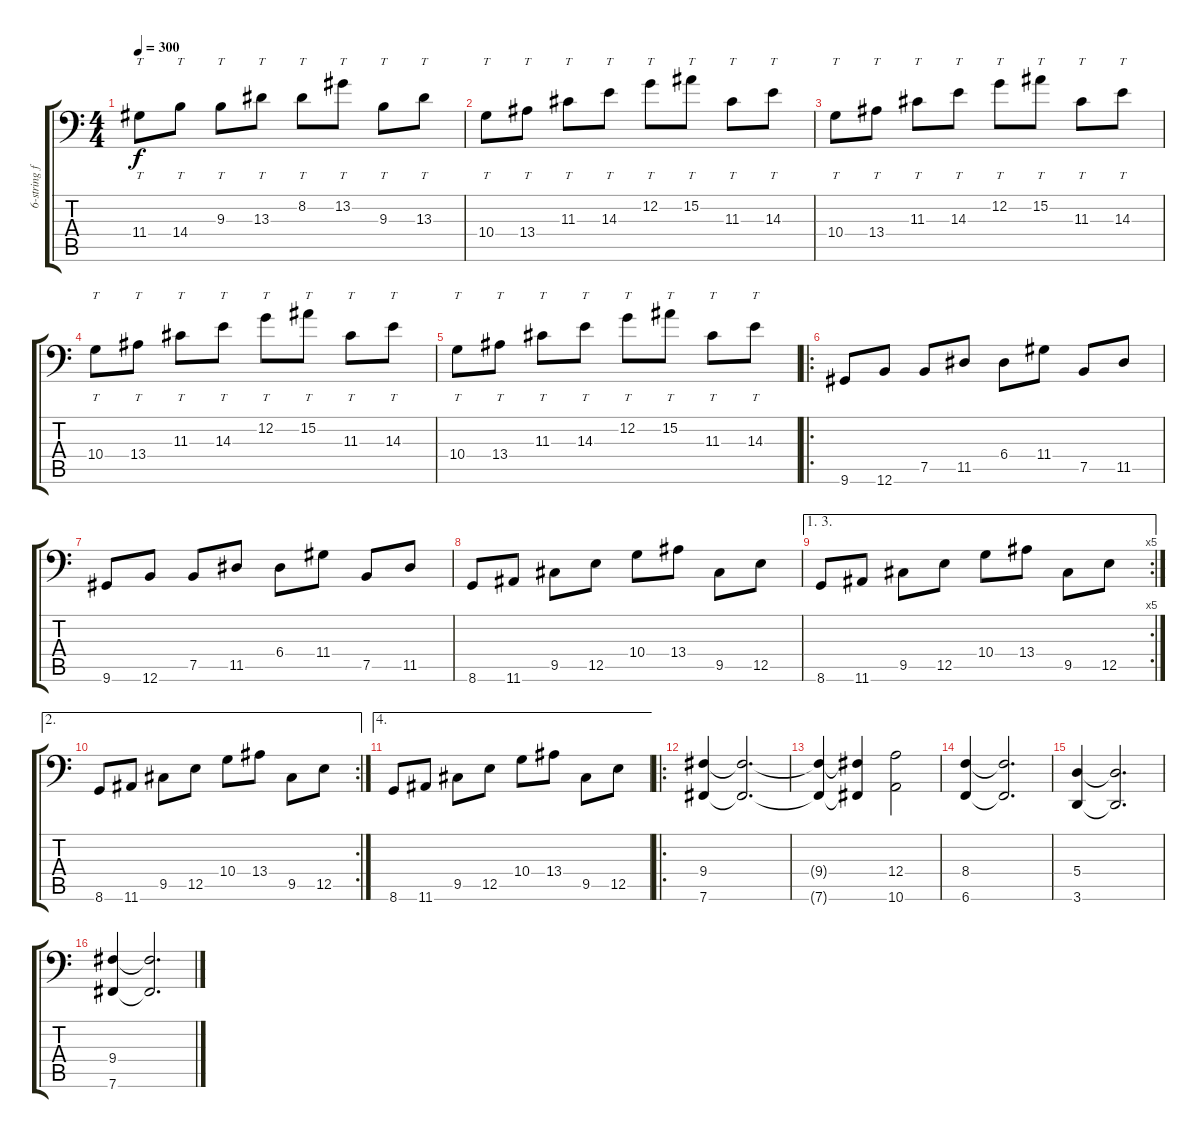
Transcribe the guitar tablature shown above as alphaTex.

\track ("6-string fretless bass (Jaron Evil)" "6-string f") {instrument fretlessbass}
\staff {score tabs}
\tuning (C3 G2 D2 A1 E1 B0) {hide}
\ts (4 4)
\tempo 300
\clef f4
\ks c
11.4.8{tt dy f} 14.4.8{tt} 9.3.8{tt} 13.3.8{tt} 8.2.8{tt} 13.2.8{tt} 9.3.8{tt} 13.3.8{tt} |
10.4.8{tt} 13.4.8{tt} 11.3.8{tt} 14.3.8{tt} 12.2.8{tt} 15.2.8{tt} 11.3.8{tt} 14.3.8{tt} |
10.4.8{tt} 13.4.8{tt} 11.3.8{tt} 14.3.8{tt} 12.2.8{tt} 15.2.8{tt} 11.3.8{tt} 14.3.8{tt} |
10.4.8{tt} 13.4.8{tt} 11.3.8{tt} 14.3.8{tt} 12.2.8{tt} 15.2.8{tt} 11.3.8{tt} 14.3.8{tt} |
10.4.8{tt} 13.4.8{tt} 11.3.8{tt} 14.3.8{tt} 12.2.8{tt} 15.2.8{tt} 11.3.8{tt} 14.3.8{tt} |
\ro
9.6.8 12.6.8 7.5.8 11.5.8 6.4.8 11.4.8 7.5.8 11.5.8 |
9.6.8 12.6.8 7.5.8 11.5.8 6.4.8 11.4.8 7.5.8 11.5.8 |
8.6.8 11.6.8 9.5.8 12.5.8 10.4.8 13.4.8 9.5.8 12.5.8 |
\ae (1 3)
\rc 5
8.6.8 11.6.8 9.5.8 12.5.8 10.4.8 13.4.8 9.5.8 12.5.8 |
\ae 2
\rc 2
8.6.8 11.6.8 9.5.8 12.5.8 10.4.8 13.4.8 9.5.8 12.5.8 |
\ae 4
8.6.8 11.6.8 9.5.8 12.5.8 10.4.8 13.4.8 9.5.8 12.5.8 |
\ro
(9.4 7.6).4 (9.4{t} 7.6{t}).2{d} |
(9.4{t} 7.6{t}).4 (9.4{t} 7.6{t}).4 (12.4 10.6).2 |
(8.4 6.6).4 (8.4{t} 6.6{t}).2{d} |
(5.4 3.6).4 (5.4{t} 3.6{t}).2{d} |
(9.4 7.6).4 (9.4{t} 7.6{t}).2{d}
